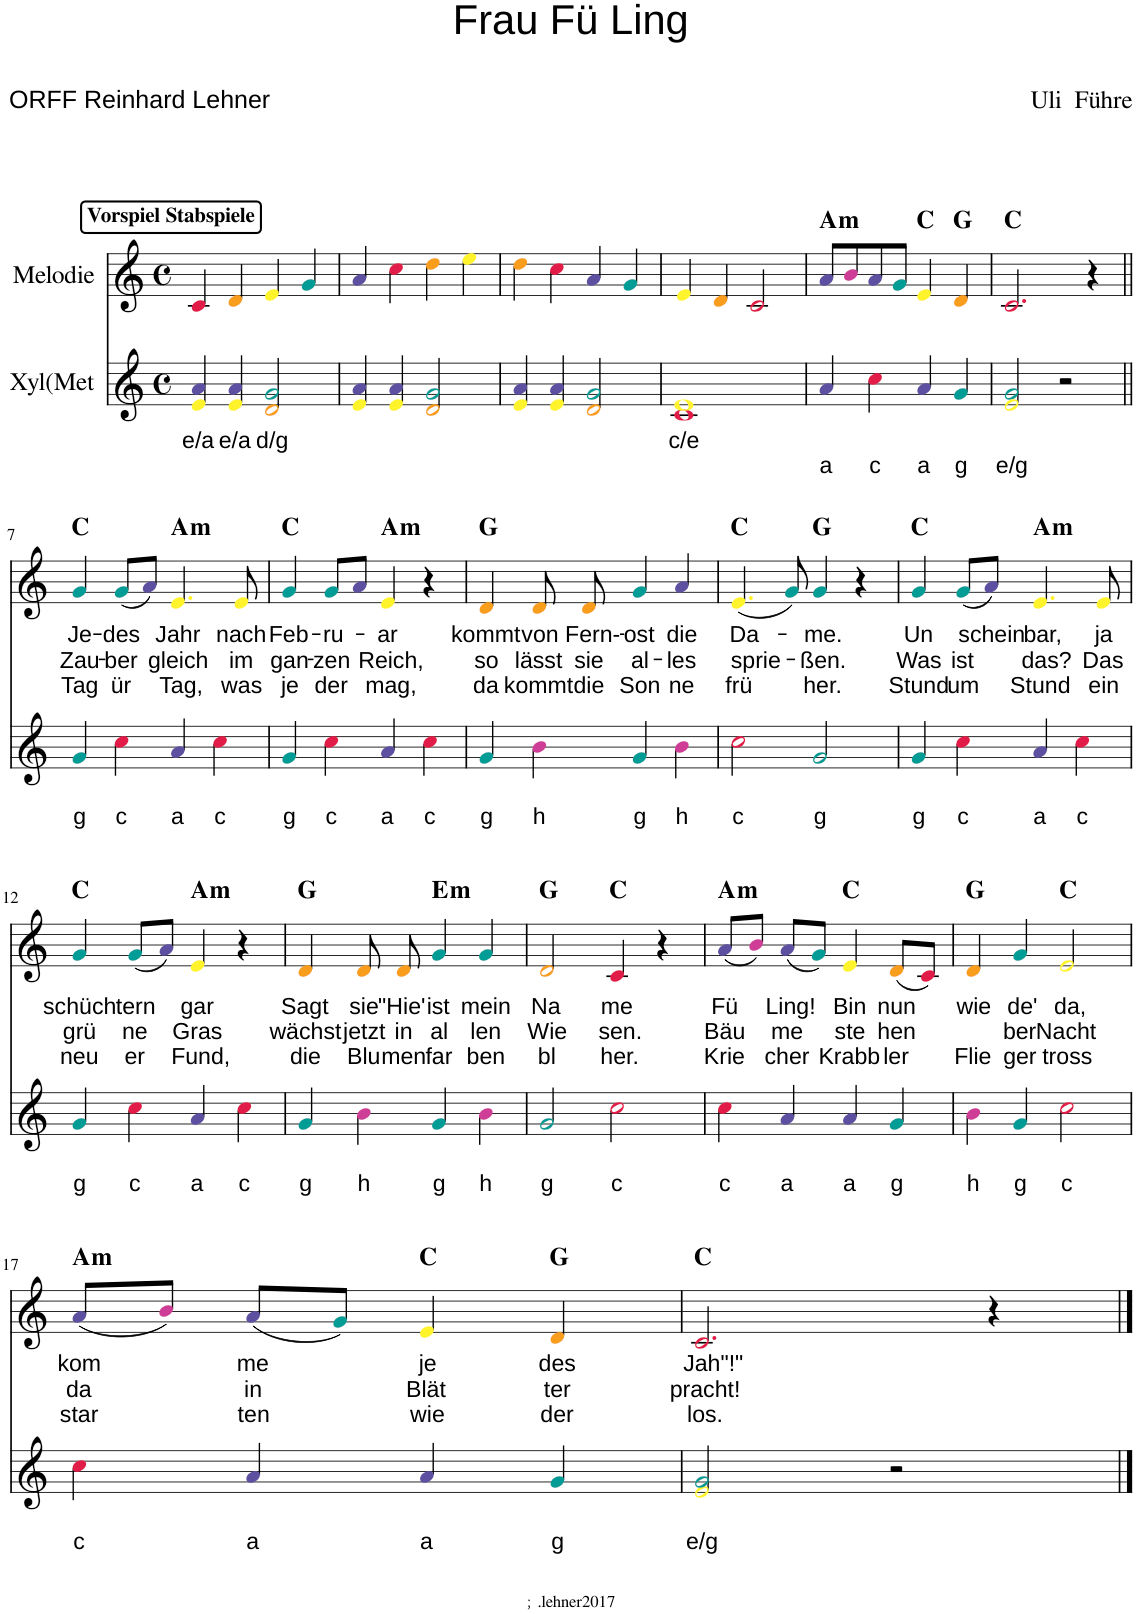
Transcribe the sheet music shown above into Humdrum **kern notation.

**kern	**text	**text	**kern	**text	**text	**text	**harte
*part2	*part2	*part2	*part1	*part1	*part1	*part1	*part1
*staff2	*staff2	*staff2	*staff1	*staff1	*staff1	*staff1	*
*I"Xyl(Met	*	*	*I"Melodie	*	*	*	*
*clefG2	*	*	*clefG2	*	*	*	*
*k[]	*	*	*k[]	*	*	*	*
*M4/4	*	*	*M4/4	*	*	*	*
*met(c)	*	*	*met(c)	*	*	*	*
!!LO:REH:place=s1:a:B:cj:t=Vorspiel Stabspiele
=1	=1	=1	=1	=1	=1	=1	=1
!	!LO:LY:b	!	!	!	!	!	!
4ei/ 4aj/	e/a	.	4cZ/	.	.	.	.
!	!LO:LY:b	!	!	!	!	!	!
4ei/ 4aj/	e/a	.	4dV/	.	.	.	.
!	!LO:LY:b	!	!	!	!	!	!
2dV/ 2gN/	d/g	.	4ei/	.	.	.	.
.	.	.	4gN/	.	.	.	.
=2	=2	=2	=2	=2	=2	=2	=2
4ei/ 4aj/	.	.	4aj/	.	.	.	.
4ei/ 4aj/	.	.	4ccZ\	.	.	.	.
2dV/ 2gN/	.	.	4ddV\	.	.	.	.
.	.	.	4eei\	.	.	.	.
=3	=3	=3	=3	=3	=3	=3	=3
4ei/ 4aj/	.	.	4ddV\	.	.	.	.
4ei/ 4aj/	.	.	4ccZ\	.	.	.	.
2dV/ 2gN/	.	.	4aj/	.	.	.	.
.	.	.	4gN/	.	.	.	.
=4	=4	=4	=4	=4	=4	=4	=4
!	!LO:LY:b	!	!	!	!	!	!
1cZ 1ei	c/e	.	4ei/	.	.	.	.
.	.	.	4dV/	.	.	.	.
.	.	.	2cZ/	.	.	.	.
=5	=5	=5	=5	=5	=5	=5	=5
!	!	!LO:LY:b	!	!	!	!	!LO:H:kt=m
4aj/	.	a	8aj/L	.	.	.	A:min
.	.	.	8bl/	.	.	.	.
!	!	!LO:LY:b	!	!	!	!	!
4ccZ\	.	c	8aj/	.	.	.	.
.	.	.	8gN/J	.	.	.	.
!	!	!LO:LY:b	!	!	!	!	!
4aj/	.	a	4ei/	.	.	.	C:maj
!	!	!LO:LY:b	!	!	!	!	!
4gN/	.	g	4dV/	.	.	.	G:maj
=6	=6	=6	=6	=6	=6	=6	=6
!	!	!LO:LY:b	!	!	!	!	!
2ei/ 2gN/	.	e/g	2.cZ/	.	.	.	C:maj
2r	.	.	.	.	.	.	.
.	.	.	4r	.	.	.	.
!!LO:LB:g=z
=7||	=7||	=7||	=7||	=7||	=7||	=7||	=7||
!	!	!LO:LY:b	!	!LO:LY:b	!LO:LY:b	!LO:LY:b	!
4gN/	.	g	4gN/	Je-	Zau-	Tag	C:maj
!	!	!LO:LY:b	!	!LO:LY:b	!LO:LY:b	!LO:LY:b	!
4ccZ\	.	c	(8gN/L	-des	-ber	ür	.
.	.	.	8aj/J)	.	.	.	.
!	!	!LO:LY:b	!	!LO:LY:b	!LO:LY:b	!LO:LY:b	!LO:H:kt=m
4aj/	.	a	4.ei/	Jahr	gleich	Tag,	A:min
!	!	!LO:LY:b	!	!	!	!	!
4ccZ\	.	c	.	.	.	.	.
!	!	!	!	!LO:LY:b	!LO:LY:b	!LO:LY:b	!
.	.	.	8ei/	nach	im	was	.
=8	=8	=8	=8	=8	=8	=8	=8
!	!	!LO:LY:b	!	!LO:LY:b	!LO:LY:b	!LO:LY:b	!
4gN/	.	g	4gN/	Feb-	gan-	je	C:maj
!	!	!LO:LY:b	!	!LO:LY:b	!LO:LY:b	!LO:LY:b	!
4ccZ\	.	c	8gN/L	-ru-	-zen	der	.
.	.	.	8aj/J	.	.	.	.
!	!	!LO:LY:b	!	!LO:LY:b	!LO:LY:b	!LO:LY:b	!LO:H:kt=m
4aj/	.	a	4ei/	-ar	Reich,	mag,	A:min
!	!	!LO:LY:b	!	!	!	!	!
4ccZ\	.	c	4r	.	.	.	.
=9	=9	=9	=9	=9	=9	=9	=9
!	!	!LO:LY:b	!	!LO:LY:b	!LO:LY:b	!LO:LY:b	!
4gN/	.	g	4dV/	kommt	so	da	G:maj
!	!	!LO:LY:b	!	!LO:LY:b	!LO:LY:b	!LO:LY:b	!
4bl\	.	h	8dV/	von	lässt	kommt	.
!	!	!	!	!LO:LY:b	!LO:LY:b	!LO:LY:b	!
.	.	.	8dV/	Fern--	sie	die	.
!	!	!LO:LY:b	!	!LO:LY:b	!LO:LY:b	!LO:LY:b	!
4gN/	.	g	4gN/	-ost	al-	Son	.
!	!	!LO:LY:b	!	!LO:LY:b	!LO:LY:b	!LO:LY:b	!
4bl\	.	h	4aj/	die	-les	ne	.
=10	=10	=10	=10	=10	=10	=10	=10
!	!	!LO:LY:b	!	!LO:LY:b	!LO:LY:b	!LO:LY:b	!
2ccZ\	.	c	(4.ei/	Da-	sprie-	frü	C:maj
.	.	.	8gN/)	.	.	.	.
!	!	!LO:LY:b	!	!LO:LY:b	!LO:LY:b	!LO:LY:b	!
2gN/	.	g	4gN/	-me.	-ßen.	her.	G:maj
.	.	.	4r	.	.	.	.
=11	=11	=11	=11	=11	=11	=11	=11
!	!	!LO:LY:b	!	!LO:LY:b	!LO:LY:b	!LO:LY:b	!
4gN/	.	g	4gN/	Un	Was	Stund	C:maj
!	!	!LO:LY:b	!	!	!LO:LY:b	!LO:LY:b	!
4ccZ\	.	c	(8gN/L	.	ist	um	.
!	!	!	!	!LO:LY:b	!	!	!
.	.	.	8aj/J)	schein	.	.	.
!	!	!LO:LY:b	!	!LO:LY:b	!LO:LY:b	!LO:LY:b	!LO:H:kt=m
4aj/	.	a	4.ei/	bar,	das?	Stund	A:min
!	!	!LO:LY:b	!	!	!	!	!
4ccZ\	.	c	.	.	.	.	.
!	!	!	!	!LO:LY:b	!LO:LY:b	!LO:LY:b	!
.	.	.	8ei/	ja	Das	ein	.
!!LO:LB:g=z
=12	=12	=12	=12	=12	=12	=12	=12
!	!	!LO:LY:b	!	!LO:LY:b	!LO:LY:b	!LO:LY:b	!
4gN/	.	g	4gN/	schüch	grü	neu	C:maj
!	!	!LO:LY:b	!	!LO:LY:b	!LO:LY:b	!LO:LY:b	!
4ccZ\	.	c	(8gN/L	tern	ne	er	.
.	.	.	8aj/J)	.	.	.	.
!	!	!LO:LY:b	!	!LO:LY:b	!LO:LY:b	!LO:LY:b	!LO:H:kt=m
4aj/	.	a	4ei/	gar	Gras	Fund,	A:min
!	!	!LO:LY:b	!	!	!	!	!
4ccZ\	.	c	4r	.	.	.	.
=13	=13	=13	=13	=13	=13	=13	=13
!	!	!LO:LY:b	!	!LO:LY:b	!LO:LY:b	!LO:LY:b	!
4gN/	.	g	4dV/	Sagt	wächst	die	G:maj
!	!	!LO:LY:b	!	!LO:LY:b	!LO:LY:b	!LO:LY:b	!
4bl\	.	h	8dV/	sie	jetzt	Blu	.
!	!	!	!	!LO:LY:b	!LO:LY:b	!LO:LY:b	!
.	.	.	8dV/	"Hie'	in	men	.
!	!	!LO:LY:b	!	!LO:LY:b	!LO:LY:b	!LO:LY:b	!LO:H:kt=m
4gN/	.	g	4gN/	ist	al	far	E:min
!	!	!LO:LY:b	!	!LO:LY:b	!LO:LY:b	!LO:LY:b	!
4bl\	.	h	4gN/	mein	len	ben	.
=14	=14	=14	=14	=14	=14	=14	=14
!	!	!LO:LY:b	!	!LO:LY:b	!LO:LY:b	!LO:LY:b	!
2gN/	.	g	2dV/	Na	Wie	bl	G:maj
!	!	!LO:LY:b	!	!LO:LY:b	!LO:LY:b	!LO:LY:b	!
2ccZ\	.	c	4cZ/	me	sen.	her.	C:maj
.	.	.	4r	.	.	.	.
=15	=15	=15	=15	=15	=15	=15	=15
!	!	!LO:LY:b	!	!LO:LY:b	!LO:LY:b	!LO:LY:b	!LO:H:kt=m
4ccZ\	.	c	(8aj/L	Fü	Bäu	Krie	A:min
.	.	.	8bl/J)	.	.	.	.
!	!	!LO:LY:b	!	!LO:LY:b	!LO:LY:b	!LO:LY:b	!
4aj/	.	a	(8aj/L	Ling!	me	cher	.
.	.	.	8gN/J)	.	.	.	.
!	!	!LO:LY:b	!	!LO:LY:b	!LO:LY:b	!LO:LY:b	!
4aj/	.	a	4ei/	Bin	ste	Krabb	C:maj
!	!	!LO:LY:b	!	!LO:LY:b	!LO:LY:b	!LO:LY:b	!
4gN/	.	g	(8dV/L	nun	hen	ler	.
.	.	.	8cZ/J)	.	.	.	.
=16	=16	=16	=16	=16	=16	=16	=16
!	!	!LO:LY:b	!	!LO:LY:b	!	!LO:LY:b	!
4bl\	.	h	4dV/	wie	.	Flie	G:maj
!	!	!LO:LY:b	!	!LO:LY:b	!LO:LY:b	!LO:LY:b	!
4gN/	.	g	4gN/	de'	ber	ger	.
!	!	!LO:LY:b	!	!LO:LY:b	!LO:LY:b	!LO:LY:b	!
2ccZ\	.	c	2ei/	da,	Nacht	tross	C:maj
!!LO:LB:g=z
=17	=17	=17	=17	=17	=17	=17	=17
!	!	!LO:LY:b	!	!LO:LY:b	!LO:LY:b	!LO:LY:b	!LO:H:kt=m
4ccZ\	.	c	(8aj/L	kom	da	star	A:min
.	.	.	8bl/J)	.	.	.	.
!	!	!LO:LY:b	!	!LO:LY:b	!LO:LY:b	!LO:LY:b	!
4aj/	.	a	(8aj/L	me	in	ten	.
.	.	.	8gN/J)	.	.	.	.
!	!	!LO:LY:b	!	!LO:LY:b	!LO:LY:b	!LO:LY:b	!
4aj/	.	a	4ei/	je	Blät	wie	C:maj
!	!	!LO:LY:b	!	!LO:LY:b	!LO:LY:b	!LO:LY:b	!
4gN/	.	g	4dV/	des	ter	der	G:maj
=18	=18	=18	=18	=18	=18	=18	=18
!	!	!LO:LY:b	!	!LO:LY:b	!LO:LY:b	!LO:LY:b	!
2ei/ 2gN/	.	e/g	2.cZ/	Jah"!"	pracht!	los.	C:maj
2r	.	.	.	.	.	.	.
.	.	.	4r	.	.	.	.
==	==	==	==	==	==	==	==
*-	*-	*-	*-	*-	*-	*-	*-
